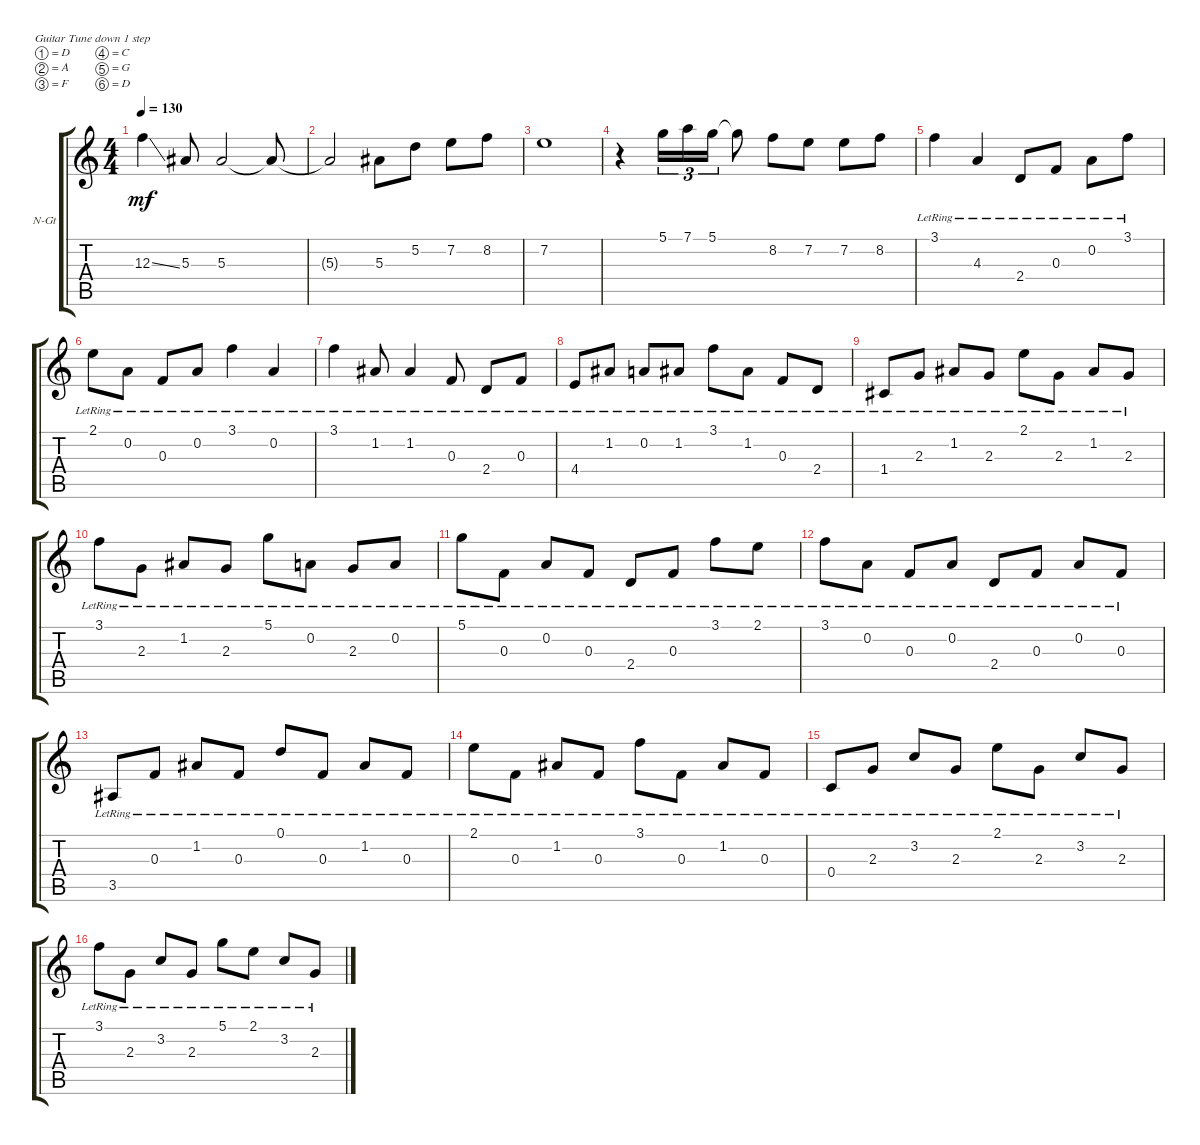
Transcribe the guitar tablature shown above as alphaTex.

\defaultSystemsLayout 4
\bracketExtendMode groupsimilarinstruments
\firstSystemTrackNameOrientation horizontal
\otherSystemsTrackNameOrientation horizontal
\track ("Nylon Guitar" "N-Gt") {instrument acousticguitarnylon}
\staff {score tabs}
\tuning (D4 A3 F3 C3 G2 D2)
\ts (4 4)
\tempo 130
\clef g2
\ks c
12.3{ss}.4{dy mf} 5.3.8 5.3.2 5.3{t}.8 |
5.3{t}.2 5.3.8 5.2.8 7.2.8 8.2.8 |
7.2.1 |
r.4 5.1.16{tu (3 2)} 7.1.16{tu (3 2)} 5.1.16{tu (3 2)} 5.1{t}.8 8.2.8 7.2.8 7.2.8 8.2.8 |
3.1{lr}.4 4.3{lr}.4 2.4{lr}.8 0.3{lr}.8 0.2{lr}.8 3.1{lr}.8 |
2.1{lr}.8 0.2{lr}.8 0.3{lr}.8 0.2{lr}.8 3.1{lr}.4 0.2{lr}.4 |
3.1{lr}.4 1.2{lr}.8 1.2{lr}.4 0.3{lr}.8 2.4{lr}.8 0.3{lr}.8 |
4.4{lr}.8 1.2{lr}.8 0.2{lr}.8 1.2{lr}.8 3.1{lr}.8 1.2{lr}.8 0.3{lr}.8 2.4{lr}.8 |
1.4{lr}.8 2.3{lr}.8 1.2{lr}.8 2.3{lr}.8 2.1{lr}.8 2.3{lr}.8 1.2{lr}.8 2.3{lr}.8 |
3.1{lr}.8 2.3{lr}.8 1.2{lr}.8 2.3{lr}.8 5.1{lr}.8 0.2{lr}.8 2.3{lr}.8 0.2{lr}.8 |
5.1{lr}.8 0.3{lr}.8 0.2{lr}.8 0.3{lr}.8 2.4{lr}.8 0.3{lr}.8 3.1{lr}.8 2.1{lr}.8 |
3.1{lr}.8 0.2{lr}.8 0.3{lr}.8 0.2{lr}.8 2.4{lr}.8 0.3{lr}.8 0.2{lr}.8 0.3{lr}.8 |
3.5{lr}.8 0.3{lr}.8 1.2{lr}.8 0.3{lr}.8 0.1{lr}.8 0.3{lr}.8 1.2{lr}.8 0.3{lr}.8 |
2.1{lr}.8 0.3{lr}.8 1.2{lr}.8 0.3{lr}.8 3.1{lr}.8 0.3{lr}.8 1.2{lr}.8 0.3{lr}.8 |
0.4{lr}.8 2.3{lr}.8 3.2{lr}.8 2.3{lr}.8 2.1{lr}.8 2.3{lr}.8 3.2{lr}.8 2.3{lr}.8 |
3.1{lr}.8 2.3{lr}.8 3.2{lr}.8 2.3{lr}.8 5.1{lr}.8 2.1{lr}.8 3.2{lr}.8 2.3{lr}.8
